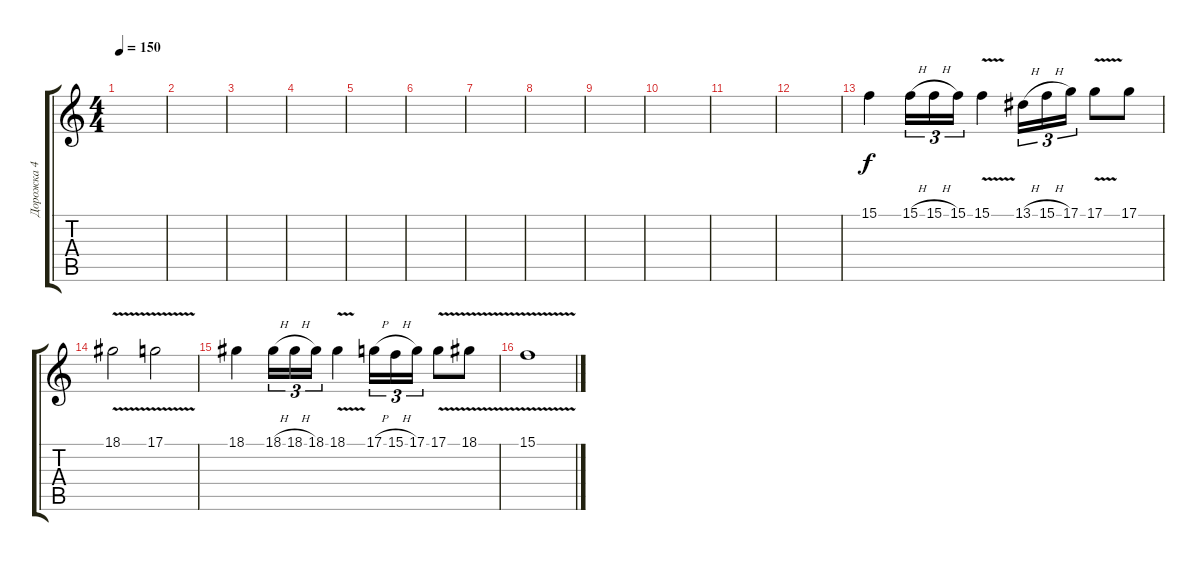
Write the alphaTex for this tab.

\track ("Дорожка 4" "Дорожка 4") {instrument flute}
\staff {score tabs}
\tuning (D4 A3 F3 C3 G2 D2) {hide}
\ts (4 4)
\tempo 150
\clef g2
\ks c
|
|
|
|
|
|
|
|
|
|
|
|
15.1.4 15.1{h}.16{tu (3 2)} 15.1{h}.16{tu (3 2)} 15.1.16{tu (3 2)} 15.1{v}.4 13.1{h}.16{tu (3 2)} 15.1{h}.16{tu (3 2)} 17.1.16{tu (3 2)} 17.1{v}.8 17.1.8 |
18.1{v}.2 17.1{v}.2 |
18.1.4 18.1{h}.16{tu (3 2)} 18.1{h}.16{tu (3 2)} 18.1.16{tu (3 2)} 18.1{v}.4 17.1{h}.16{tu (3 2)} 15.1{h}.16{tu (3 2)} 17.1.16{tu (3 2)} 17.1{v}.8 18.1{v}.8 |
15.1{v}.1
